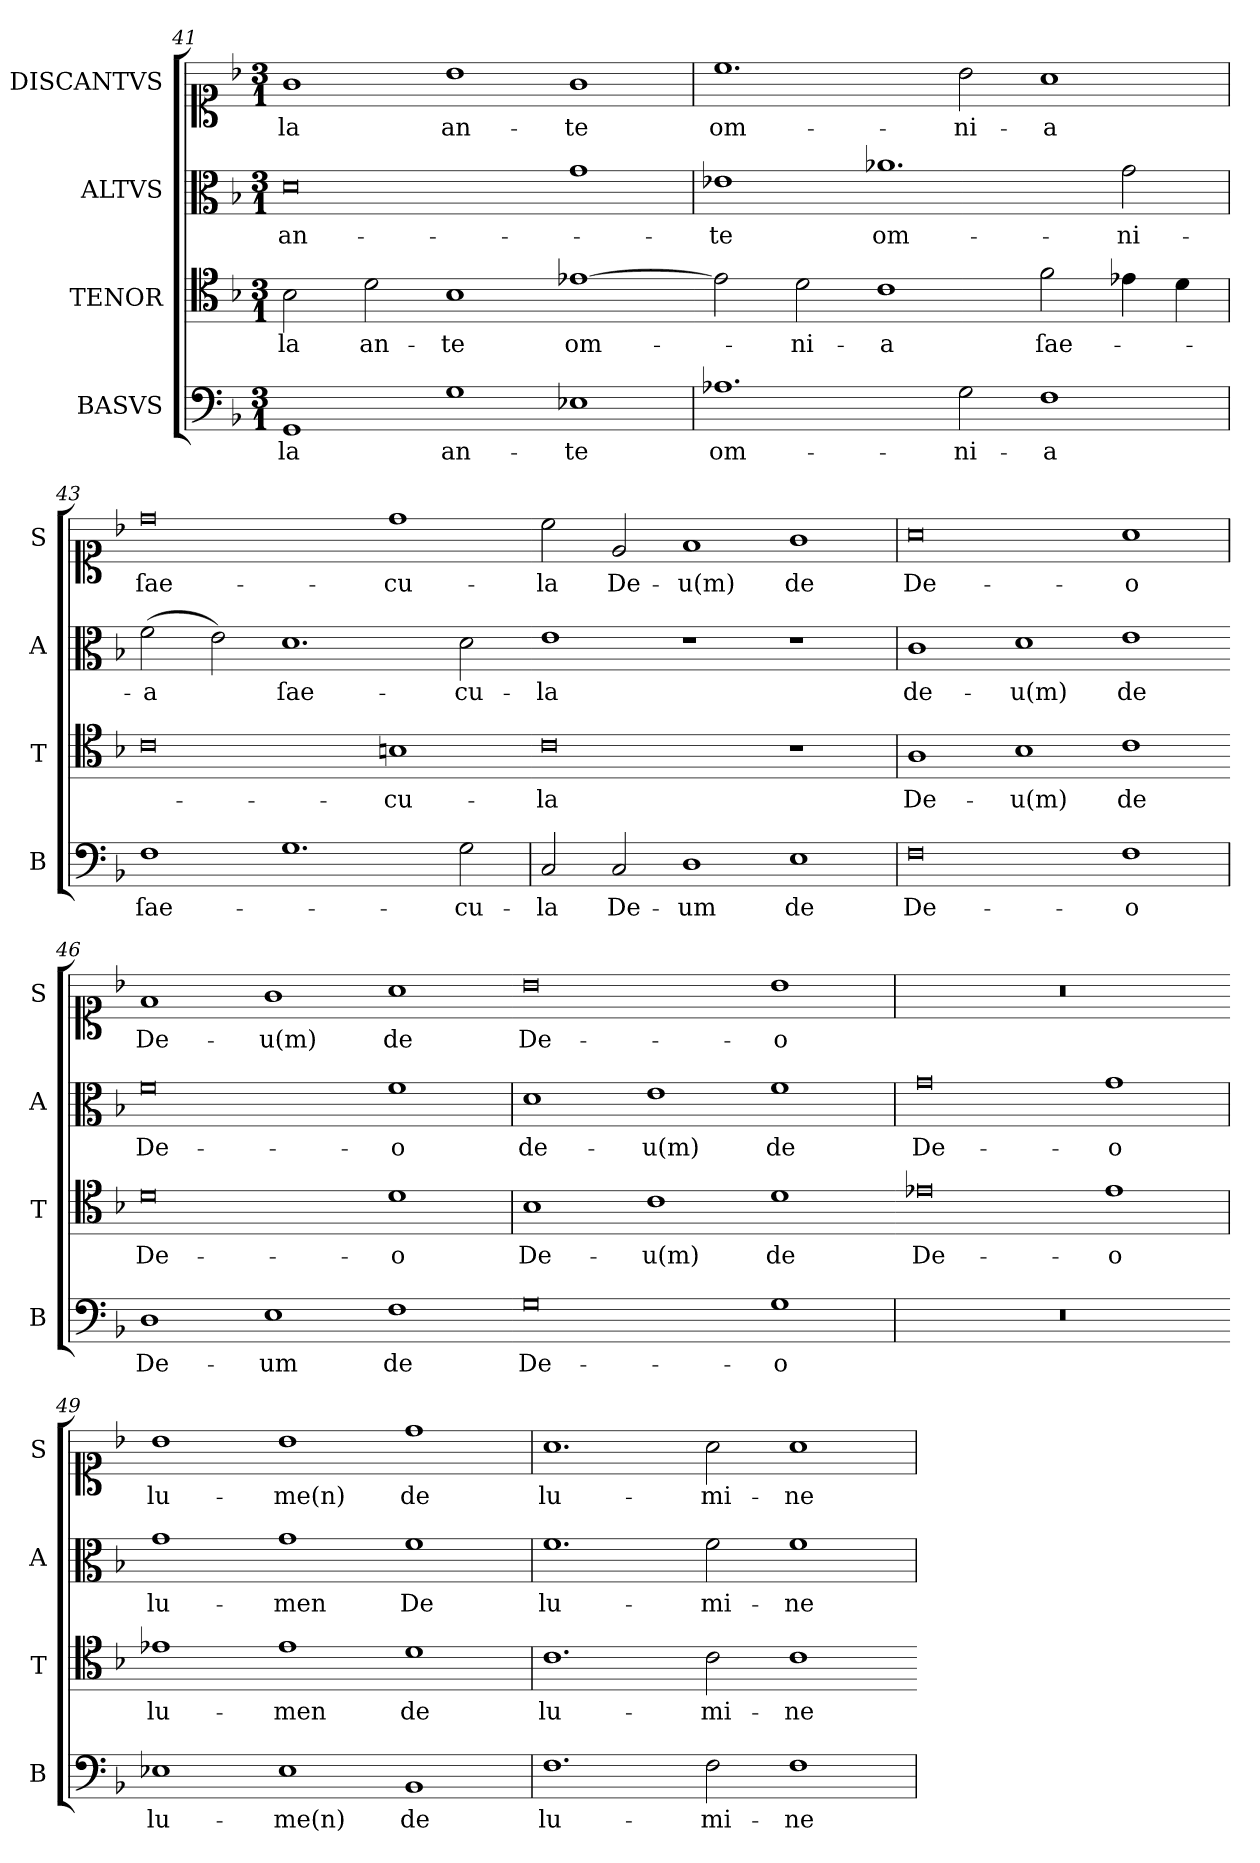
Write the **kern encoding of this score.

**kern	**text	**kern	**text	**kern	**text	**kern	**text
*part4	*part4	*part3	*part3	*part2	*part2	*part1	*part1
*staff4	*staff4	*staff3	*staff3	*staff2	*staff2	*staff1	*staff1
*I"BASVS	*	*I"TENOR	*	*I"ALTVS	*	*I"DISCANTVS	*
*I'B	*	*I'T	*	*I'A	*	*I'S	*
*clefF4	*	*clefC4	*	*clefC3	*	*clefC1	*
*k[b-]	*	*k[b-]	*	*k[b-]	*	*k[b-]	*
*G:dor	*	*G:dor	*	*G:dor	*	*G:dor	*
*M3/1	*	*M3/1	*	*M3/1	*	*M3/1	*
=41	=41	=41	=41	=41	=41	=41	=41
1GG	-la	2B-\	-la	0d	an-	1g	-la
.	.	2d\	an-	.	.	.	.
!	!LO:LY:i	!	!	!	!	!	!
1G	an-	1B-	-te	.	.	1b-	an-
!	!LO:LY:i	!	!	!	!	!	!
1E-X	-te	[1e-X	om-	1g	.	1g	-te
=42	=42	=42-	=42	=42	=42	=42	=42
!	!LO:LY:i	!	!	!	!	!	!
1.A-X	om-	2e-]	.	1e-X	-te	1.cc	om-
.	.	2d\	-ni-	.	.	.	.
.	.	1c	-a	1.a-X	om-	.	.
!	!LO:LY:i	!	!	!	!	!	!
2G\	-ni-	.	.	.	.	2b-\	-ni-
!	!LO:LY:i	!	!	!	!	!	!
1F	-a	2f\	ſae-	.	.	1a	-a
.	.	4e-\	.	2g\	-ni-	.	.
.	.	4d\	.	.	.	.	.
=43	=43	=43	=43	=43	=43	=43	=43
!	!LO:LY:i	!	!	!	!	!	!
1F	ſae-	0c	.	(2f\	-a	0dd	ſae-
.	.	.	.	2e\)	.	.	.
1.G	.	.	.	1.d	ſae-	.	.
.	.	1Bn	-cu-	.	.	1dd	-cu-
!	!LO:LY:i	!	!	!	!	!	!
2G\	-cu-	.	.	2d\	-cu-	.	.
=44	=44-	=44-	=44-	=44-	=44-	=44-	=44-
!	!LO:LY:i	!	!	!	!	!	!
2C/	-la	0c	-la	1e	-la	2cc\	-la
2C/	De-	.	.	.	.	2e/	De-
1D	-um	.	.	1r	.	1f	-u(m)
1E	de	1r	.	1r	.	1g	de
=45	=45	=45	=45	=45	=45	=45	=45
0F	De-	1A	De-	1c	de-	0a	De-
.	.	1B-	-u(m)	1d	-u(m)	.	.
1F	-o	1c	de	1e	de	1a	-o
=46	=46	=46-	=46	=46-	=46	=46	=46
!	!LO:LY:i	!	!	!	!	!	!LO:LY:i
1D	De-	0d	De-	0f	De-	1f	De-
!	!LO:LY:i	!	!	!	!	!	!LO:LY:i
1E	-um	.	.	.	.	1g	-u(m)
!	!LO:LY:i	!	!	!	!	!	!LO:LY:i
1F	de	1d	-o	1f	-o	1a	de
=47-	=47-	=47	=47-	=47	=47-	=47-	=47-
!	!LO:LY:i	!	!LO:LY:i	!	!LO:LY:i	!	!LO:LY:i
0G	De-	1B-	De-	1d	de-	0b-	De-
!	!	!	!LO:LY:i	!	!LO:LY:i	!	!
.	.	1c	-u(m)	1e	-u(m)	.	.
!	!LO:LY:i	!	!LO:LY:i	!	!LO:LY:i	!	!LO:LY:i
1G	-o	1d	de	1f	de	1b-	-o
=48	=48	=48-	=48	=48	=48	=48	=48
!	!	!	!LO:LY:i	!	!LO:LY:i	!	!
0.r	.	0e-X	De-	0g	De-	0.r	.
!	!	!	!LO:LY:i	!	!LO:LY:i	!	!
.	.	1e-	-o	1g	-o	.	.
=49	=49-	=49	=49-	=49	=49-	=49-	=49-
1E-X	lu-	1e-X	lu-	1g	lu-	1b-	lu-
1E-	-me(n)	1e-	-men	1g	-men	1b-	-me(n)
1BB-	de	1d	de	1f	De	1dd	de
=50	=50	=50	=50	=50	=50	=50	=50
1.F	lu-	1.c	lu-	1.f	lu-	1.a	lu-
2F\	-mi-	2c\	-mi-	2f\	-mi-	2a\	-mi-
1F	-ne	1c	-ne	1f	-ne	1a	-ne
=	=	=-	=	=	=	=	=
*-	*-	*-	*-	*-	*-	*-	*-
